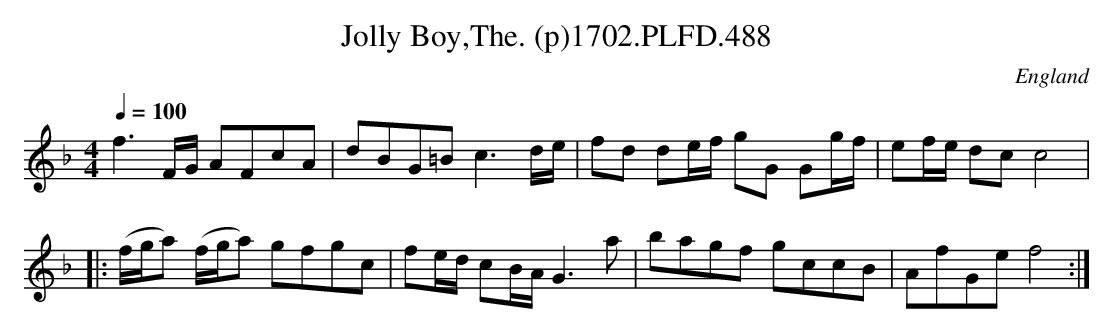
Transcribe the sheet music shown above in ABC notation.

X:1
T:Jolly Boy,The. (p)1702.PLFD.488
M:4/4
L:1/8
Q:1/4=100
O:England
K:F
f3F/G/ AFcA|dBG=Bc3d/e/|fd de/f/ gG Gg/f/|ef/e/ dcc4|
|:(f/g/a) (f/g/a) gfgc|fe/d/ cB/A/G3a|bagf gccB|AfGef4:|
